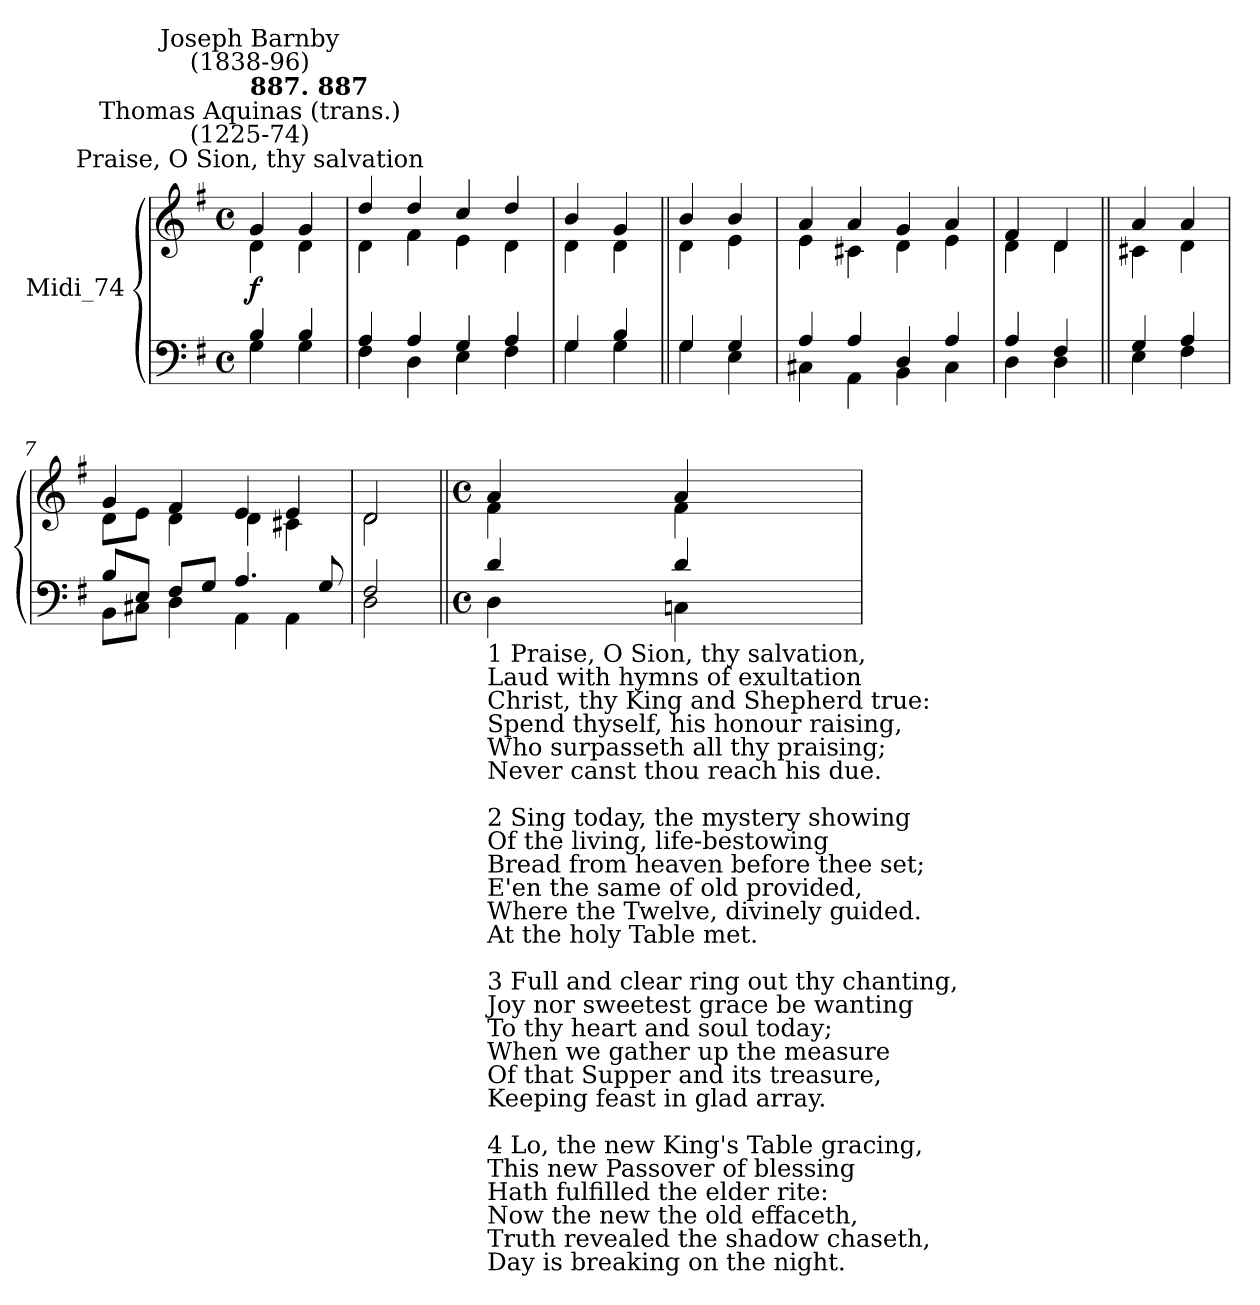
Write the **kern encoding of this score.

**kern	**kern	**dynam
*part2	*part1	*part1
*staff2	*staff1	*staff1
*I"Midi_74	*I"Midi_74	*
*clefF4	*clefG2	*
*k[f#]	*k[f#]	*
*G:	*G:	*
*M4/4	*M4/4	*
*met(c)	*met(c)	*
=	=	=
*^	*^	*
!	!	!LO:TX:a:cj:t=Praise, O Sion, thy salvation	!	!
!	!	!LO:TX:a:cj:t=Thomas Aquinas (trans.)\n(1225-74)	!	!
!	!	!LO:TX:a:B:t=887. 887	!	!
!	!	!LO:TX:a:cj:t=Joseph Barnby\n(1838-96)	!	!
!	!	!	!	!LO:DY:b
4B/	4G\	4g/	4d\	f
4B/	4G\	4g/	4d\	.
=1	=1	=1	=1	=1
4A/	4F#\	4dd/	4d\	.
4A/	4D\	4dd/	4f#\	.
4G/	4E\	4cc/	4e\	.
4A/	4F#\	4dd/	4d\	.
=2	=2	=2	=2	=2
4G/	4G\	4b/	4d\	.
4B/	4G\	4g/	4d\	.
=3||	=3||	=3||	=3||	=3||
4G/	4G\	4b/	4d\	.
4G/	4E\	4b/	4e\	.
=4	=4	=4	=4	=4
4A/	4C#X\	4a/	4e\	.
4A/	4AA\	4a/	4c#X\	.
4D/	4BB\	4g/	4d\	.
4A/	4C#\	4a/	4e\	.
=5	=5	=5	=5	=5
4A/	4D\	4f#/	4d\	.
4F#/	4D\	4d/	4d\	.
=6||	=6||	=6||	=6||	=6||
4G/	4E\	4a/	4c#X\	.
4A/	4F#\	4a/	4d\	.
=7	=7	=7	=7	=7
8B/L	8BB\L	4g/	8d\L	.
8E/J	8C#X\J	.	8e\J	.
8F#/L	4D\	4f#/	4d\	.
8G/J	.	.	.	.
4.A/	4AA\	4e/	4d\	.
.	4AA\	4e/	4c#X\	.
8G/	.	.	.	.
=8	=8	=8	=8	=8
2F#/	2D\	2d/	2d\	.
!!LO:LB:g=z	!!
=9||	=9||	=9||	=9||	=9||
*M4/4	*	*M4/4	*	*
*met(c)	*	*met(c)	*	*
!LO:TX:b:t=1 Praise, O Sion, thy salvation,\nLaud with hymns of exultation\nChrist, thy King and Shepherd true&colon;\nSpend thyself, his honour raising,\nWho surpasseth all thy praising;\nNever canst thou reach his due.\n\n2 Sing today, the mystery showing\nOf the living, life-bestowing\nBread from heaven before thee set;\nE'en the same of old provided,\nWhere the Twelve, divinely guided.\nAt the holy Table met.\n\n3 Full and clear ring out thy chanting,\nJoy nor sweetest grace be wanting\nTo thy heart and soul today;\nWhen we gather up the measure\nOf that Supper and its treasure,\nKeeping feast in glad array.\n\n4 Lo, the new King's Table gracing,\nThis new Passover of blessing\nHath fulfilled the elder rite&colon;\nNow the new the old effaceth,\nTruth revealed the shadow chaseth,\nDay is breaking on the night.	!	!	!	!
4d/	4D\	4a/	4f#\	.
4d/	4Cn\	4a/	4f#\	.
*v	*v	*	*	*
*	*v	*v	*
=	=	=
*-	*-	*-
